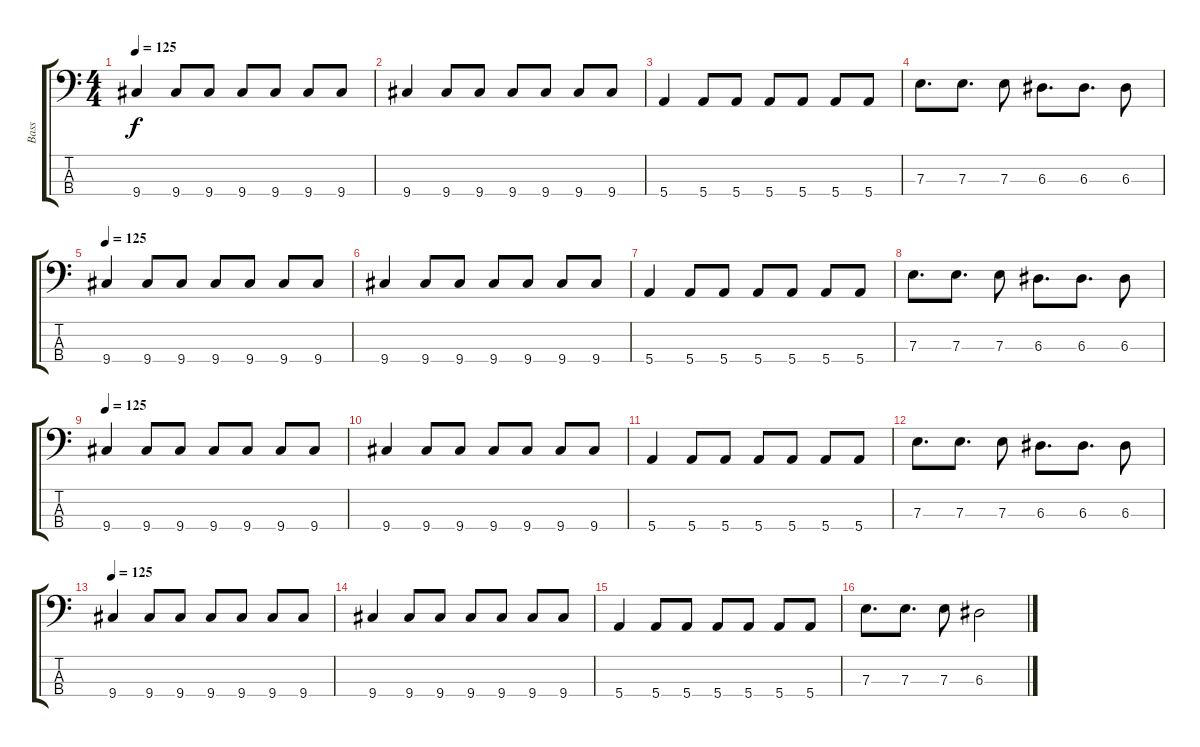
\track ("Bass" "Bass") {instrument electricbasspick}
\staff {score tabs}
\tuning (G2 D2 A1 E1) {hide}
\ts (4 4)
\tempo 125
\clef f4
\ks c
9.4.4{dy f} 9.4.8 9.4.8 9.4.8 9.4.8 9.4.8 9.4.8 |
9.4.4 9.4.8 9.4.8 9.4.8 9.4.8 9.4.8 9.4.8 |
5.4.4 5.4.8 5.4.8 5.4.8 5.4.8 5.4.8 5.4.8 |
7.3.8{d} 7.3.8{d} 7.3.8 6.3.8{d} 6.3.8{d} 6.3.8 |
\tempo 125
9.4.4 9.4.8 9.4.8 9.4.8 9.4.8 9.4.8 9.4.8 |
9.4.4 9.4.8 9.4.8 9.4.8 9.4.8 9.4.8 9.4.8 |
5.4.4 5.4.8 5.4.8 5.4.8 5.4.8 5.4.8 5.4.8 |
7.3.8{d} 7.3.8{d} 7.3.8 6.3.8{d} 6.3.8{d} 6.3.8 |
\tempo 125
9.4.4 9.4.8 9.4.8 9.4.8 9.4.8 9.4.8 9.4.8 |
9.4.4 9.4.8 9.4.8 9.4.8 9.4.8 9.4.8 9.4.8 |
5.4.4 5.4.8 5.4.8 5.4.8 5.4.8 5.4.8 5.4.8 |
7.3.8{d} 7.3.8{d} 7.3.8 6.3.8{d} 6.3.8{d} 6.3.8 |
\tempo 125
9.4.4 9.4.8 9.4.8 9.4.8 9.4.8 9.4.8 9.4.8 |
9.4.4 9.4.8 9.4.8 9.4.8 9.4.8 9.4.8 9.4.8 |
5.4.4 5.4.8 5.4.8 5.4.8 5.4.8 5.4.8 5.4.8 |
7.3.8{d} 7.3.8{d} 7.3.8 6.3.2
